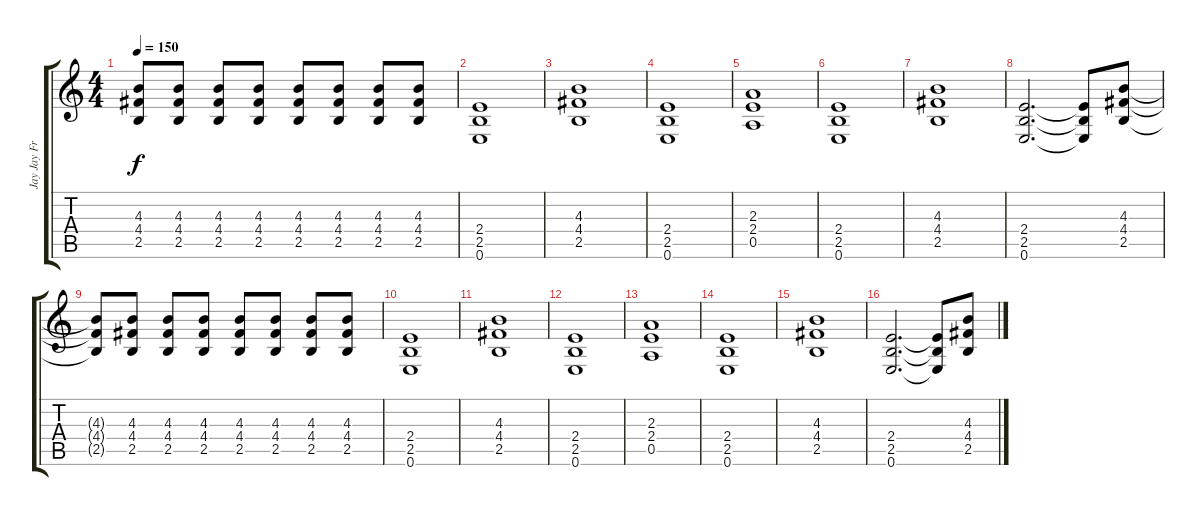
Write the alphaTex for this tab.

\track ("Jay Jay French - Lead/Rhythm" "Jay Jay Fr") {instrument distortionguitar}
\staff {score tabs}
\tuning (E4 B3 G3 D3 A2 E2) {hide}
\ts (4 4)
\tempo 150
\clef g2
\ks c
(4.3{t} 4.4{t} 2.5{t}).8{dy f} (4.3 4.4 2.5).8 (4.3 4.4 2.5).8 (4.3 4.4 2.5).8 (4.3 4.4 2.5).8 (4.3 4.4 2.5).8 (4.3 4.4 2.5).8 (4.3 4.4 2.5).8 |
(2.4 2.5 0.6).1 |
(4.3 4.4 2.5).1 |
(2.4 2.5 0.6).1 |
(2.3 2.4 0.5).1 |
(2.4 2.5 0.6).1 |
(4.3 4.4 2.5).1 |
(2.4 2.5 0.6).2{d} (2.4{t} 2.5{t} 0.6{t}).8 (4.3 4.4 2.5).8 |
(4.3{t} 4.4{t} 2.5{t}).8 (4.3 4.4 2.5).8 (4.3 4.4 2.5).8 (4.3 4.4 2.5).8 (4.3 4.4 2.5).8 (4.3 4.4 2.5).8 (4.3 4.4 2.5).8 (4.3 4.4 2.5).8 |
(2.4 2.5 0.6).1 |
(4.3 4.4 2.5).1 |
(2.4 2.5 0.6).1 |
(2.3 2.4 0.5).1 |
(2.4 2.5 0.6).1 |
(4.3 4.4 2.5).1 |
(2.4 2.5 0.6).2{d} (2.4{t} 2.5{t} 0.6{t}).8 (4.3 4.4 2.5).8
